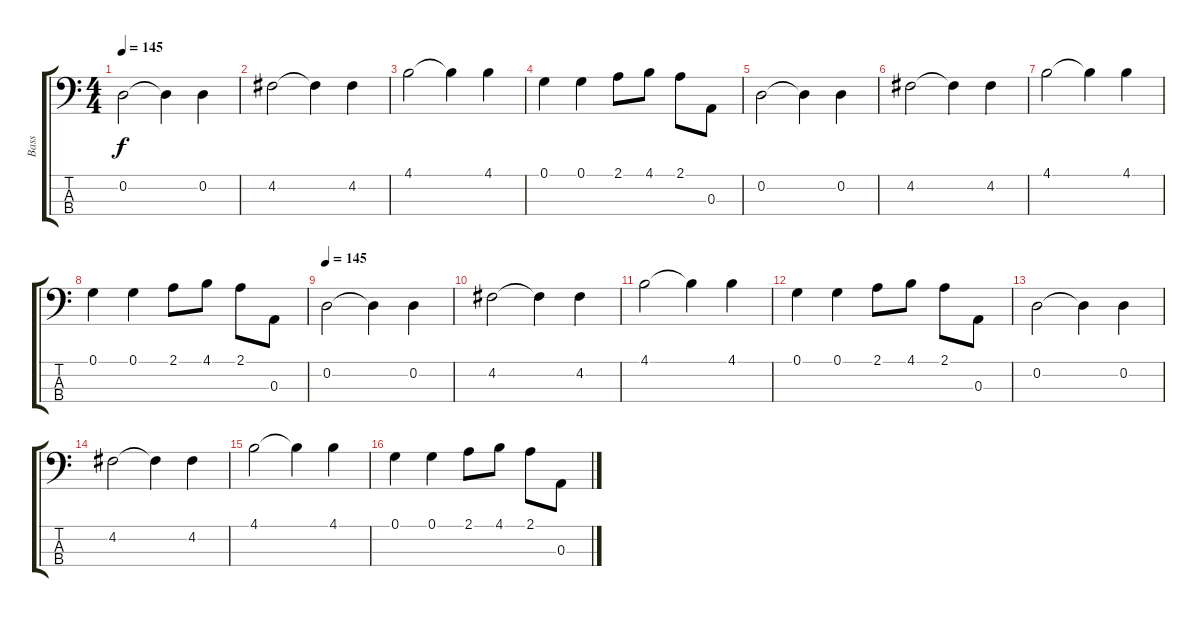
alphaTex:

\track ("Bass" "Bass") {instrument electricbassfinger}
\staff {score tabs}
\tuning (G2 D2 A1 E1) {hide}
\ts (4 4)
\tempo 145
\clef f4
\ks c
0.2.2{dy f} 0.2{t}.4 0.2.4 |
4.2.2 4.2{t}.4 4.2.4 |
4.1.2 4.1{t}.4 4.1.4 |
0.1.4 0.1.4 2.1.8 4.1.8 2.1.8 0.3.8 |
0.2.2 0.2{t}.4 0.2.4 |
4.2.2 4.2{t}.4 4.2.4 |
4.1.2 4.1{t}.4 4.1.4 |
0.1.4 0.1.4 2.1.8 4.1.8 2.1.8 0.3.8 |
\tempo 145
0.2.2 0.2{t}.4 0.2.4 |
4.2.2 4.2{t}.4 4.2.4 |
4.1.2 4.1{t}.4 4.1.4 |
0.1.4 0.1.4 2.1.8 4.1.8 2.1.8 0.3.8 |
0.2.2 0.2{t}.4 0.2.4 |
4.2.2 4.2{t}.4 4.2.4 |
4.1.2 4.1{t}.4 4.1.4 |
0.1.4 0.1.4 2.1.8 4.1.8 2.1.8 0.3.8
